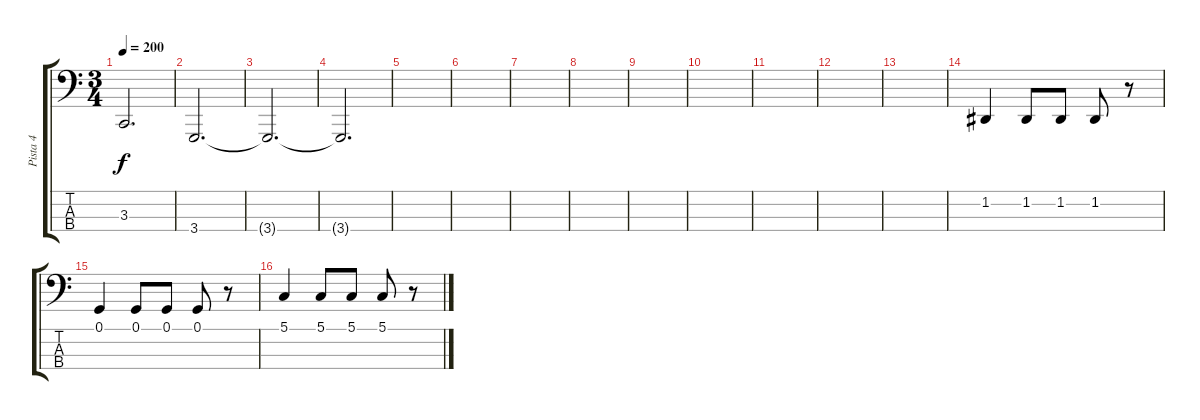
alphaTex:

\track ("Pista 4" "Pista 4") {instrument acousticgrandpiano}
\staff {score tabs}
\tuning (G2 D2 A1 E1) {hide}
\ts (3 4)
\tempo 200
\clef f4
\ks aminor
3.3.2{d dy f} |
3.4.2{d} |
3.4{t}.2{d} |
3.4{t}.2{d} |
|
|
|
|
|
|
|
|
|
1.2.4 1.2.8 1.2.8 1.2.8 r.8 |
0.1.4 0.1.8 0.1.8 0.1.8 r.8 |
5.1.4 5.1.8 5.1.8 5.1.8 r.8
